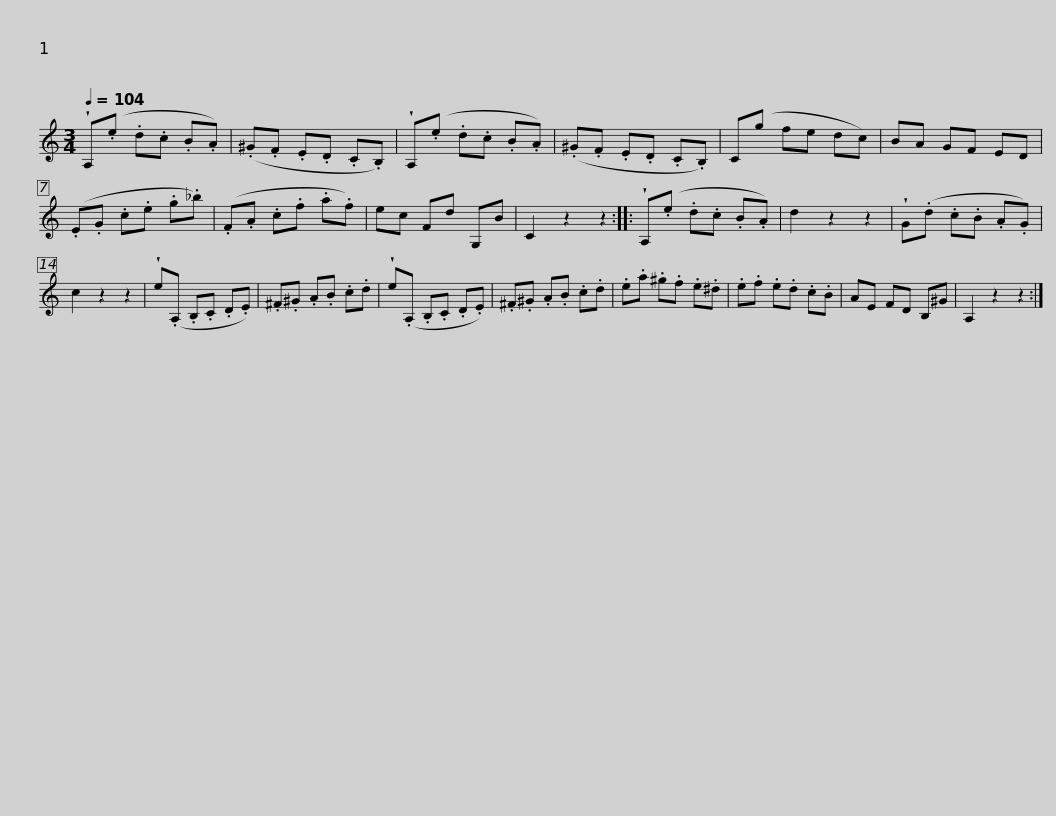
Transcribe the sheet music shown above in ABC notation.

X:1
L:1/8
Q:1/4=104
M:3/4
I:linebreak $
K:C
V:1 treble
V:1
 !wedge!A,(.e .d.c .B.A) | (.^G.F .E.D .C.B,) | !wedge!A,(.e .d.c .B.A) | (.^G.F .E.D .C.B,) | C(g fe dc) | %5
 BA GF ED |$ (.E.G .c.e .g._b) | (.F.A .c.f .a.f) | ec Fd G,B | C2 z2 z2 ::$ %10
 !wedge!A,(.e .d.c .B.A) | d2 z2 z2 | !wedge!G(.d .c.B .A.G) | c2 z2 z2 |$ !wedge!e(.A, .B,.C .D.E) | %15
 .^F.^G .A.B .c.d | !wedge!e(.A, .B,.C .D.E) | .^F.^G .A.B .c.d |$ .e.a .^g.f .e.^d | .e.f .e.d .c.B | %20
 AE FD B,^G | A,2 z2 z2 :| %22
